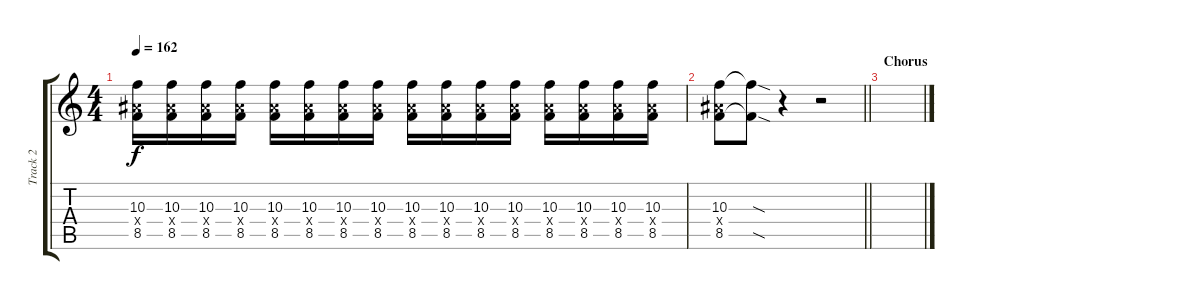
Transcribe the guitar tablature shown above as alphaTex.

\track ("Track 2" "Track 2") {instrument distortionguitar}
\staff {score tabs}
\tuning (E4 B3 G3 D3 A2 D2) {hide}
\ts (4 4)
\tempo 162
\clef g2
\ks c
(10.3 8.4{x} 8.5).16{dy f} (10.3 8.4{x} 8.5).16 (10.3 8.4{x} 8.5).16 (10.3 8.4{x} 8.5).16 (10.3 8.4{x} 8.5).16 (10.3 8.4{x} 8.5).16 (10.3 8.4{x} 8.5).16 (10.3 8.4{x} 8.5).16 (10.3 8.4{x} 8.5).16 (10.3 8.4{x} 8.5).16 (10.3 8.4{x} 8.5).16 (10.3 8.4{x} 8.5).16 (10.3 8.4{x} 8.5).16 (10.3 8.4{x} 8.5).16 (10.3 8.4{x} 8.5).16 (10.3 8.4{x} 8.5).16 |
\barLineRight lightlight
(10.3 8.4{x} 8.5).8 (10.3{sod t} 8.5{sod t}).8 r.4 r.2 |
\section ("" "Chorus")
